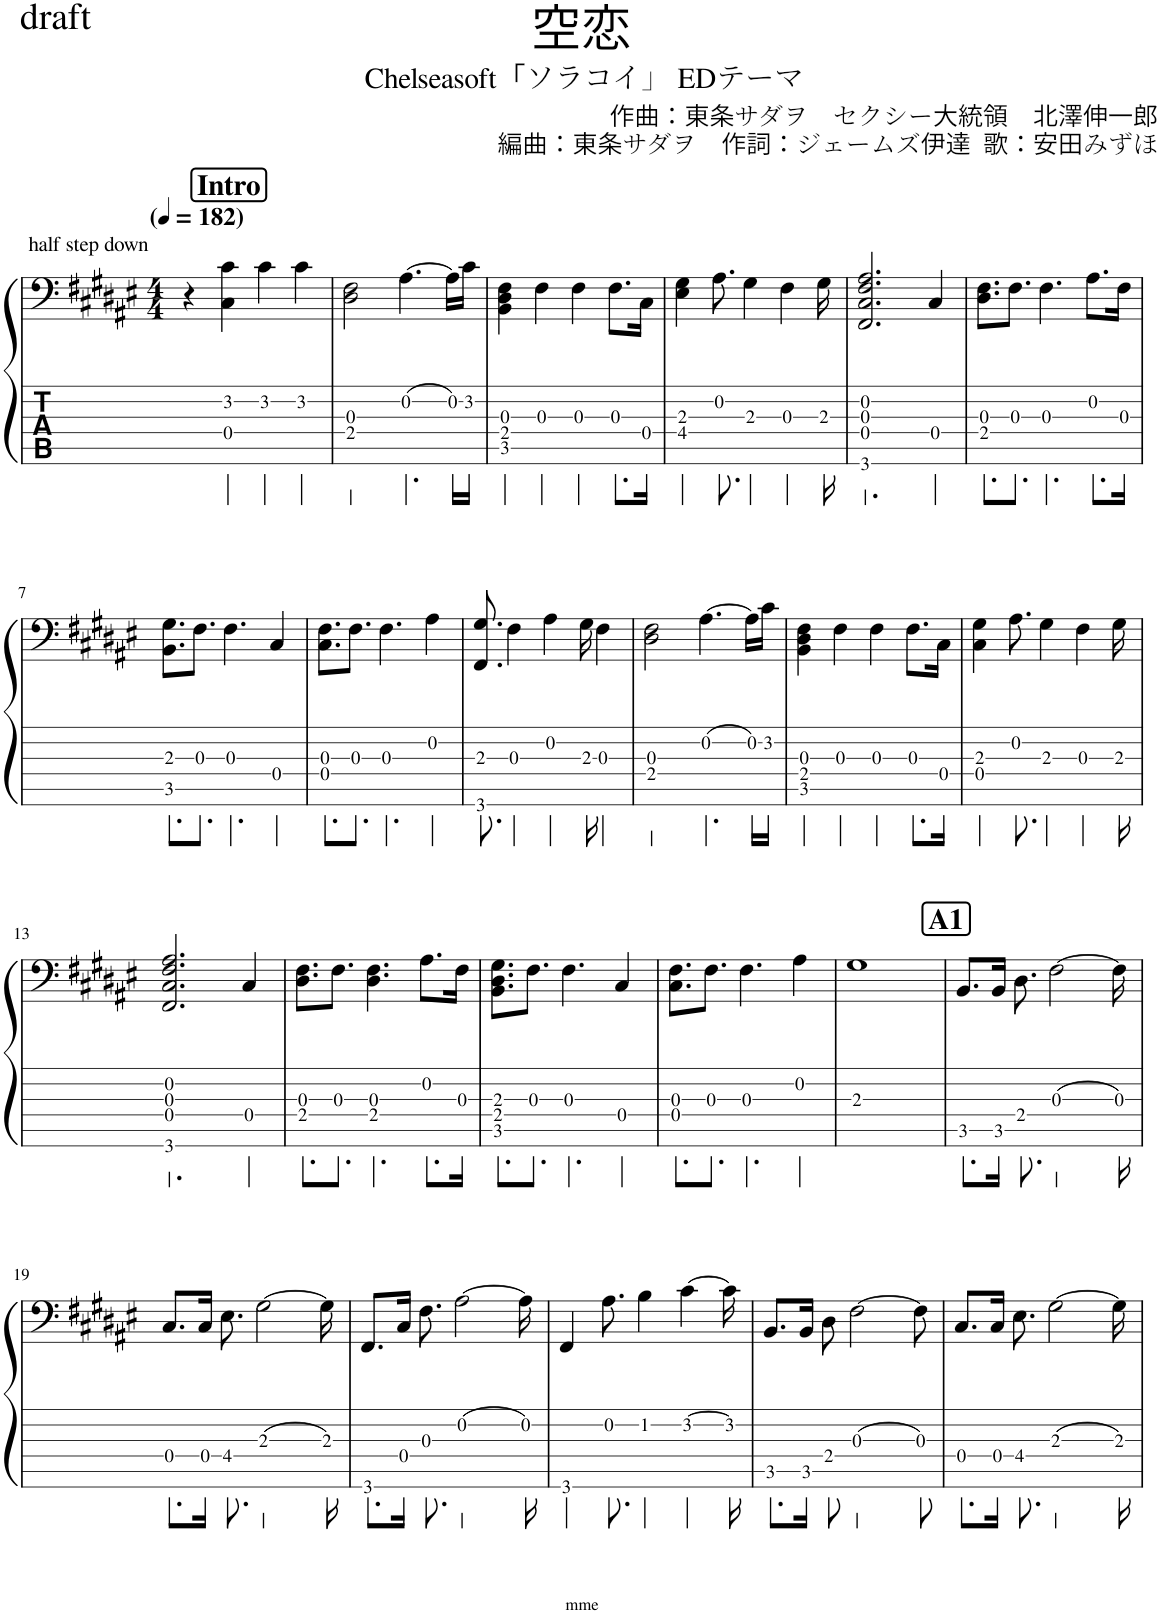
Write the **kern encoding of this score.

**kern	**kern
*part1	*part1
*staff2	*staff1
*I"原音吉他	*
*stria6	*
*	*clefF4
*k[f#c#g#d#a#e#]	*k[f#c#g#d#a#e#]
*F#:	*F#:
*M4/4	*M4/4
*MM182	*MM182
!!LO:REH:place=s1:a:B:cj:fs=14:t=Intro
=1	=1
4r	4r
!	!LO:TX:a:t=half step down
4C#\ 4c#\	4C#\ 4c#\
4c#\	4c#\
4c#\	4c#\
=2	=2
2D#\ 2F#\	2D#\ 2F#\
[4.A#\	[4.A#\
16A#\LL]	16A#\LL]
16c#\JJ	16c#\JJ
=3	=3
4BB\ 4D#\ 4F#\	4BB\ 4D#\ 4F#\
4F#\	4F#\
4F#\	4F#\
8.F#\L	8.F#\L
16C#\Jk	16C#\Jk
=4	=4
4E#\ 4G#\	4E#\ 4G#\
8.A#\	8.A#\
4G#\	4G#\
4F#\	4F#\
16G#\	16G#\
=5	=5
2.FF#\ 2.C#\ 2.F#\ 2.A#\	2.FF#/ 2.C#/ 2.F#/ 2.A#/
4C#\	4C#/
=6	=6
8.D#\ 8.F#\L	8.D#\ 8.F#\L
8.F#\J	8.F#\J
4.F#\	4.F#\
8.A#\L	8.A#\L
16F#\Jk	16F#\Jk
!!LO:LB:g=z
=7	=7
8.BB\ 8.G#\L	8.BB\ 8.G#\L
8.F#\J	8.F#\J
4.F#\	4.F#\
4C#\	4C#/
=8	=8
8.C#\ 8.F#\L	8.C#\ 8.F#\L
8.F#\J	8.F#\J
4.F#\	4.F#\
4A#\	4A#\
=9	=9
8.FF#\ 8.G#\	8.FF#/ 8.G#/
4F#\	4F#\
4A#\	4A#\
16G#\	16G#\
4F#\	4F#\
=10	=10
2D#\ 2F#\	2D#\ 2F#\
[4.A#\	[4.A#\
16A#\LL]	16A#\LL]
16c#\JJ	16c#\JJ
=11	=11
4BB\ 4D#\ 4F#\	4BB\ 4D#\ 4F#\
4F#\	4F#\
4F#\	4F#\
8.F#\L	8.F#\L
16C#\Jk	16C#\Jk
=12	=12
4C#\ 4G#\	4C#\ 4G#\
8.A#\	8.A#\
4G#\	4G#\
4F#\	4F#\
16G#\	16G#\
!!LO:LB:g=z
=13	=13
2.FF#\ 2.C#\ 2.F#\ 2.A#\	2.FF#/ 2.C#/ 2.F#/ 2.A#/
4C#\	4C#/
=14	=14
8.D#\ 8.F#\L	8.D#\ 8.F#\L
8.F#\J	8.F#\J
4.D#\ 4.F#\	4.D#\ 4.F#\
8.A#\L	8.A#\L
16F#\Jk	16F#\Jk
=15	=15
8.BB\ 8.D#\ 8.G#\L	8.BB\ 8.D#\ 8.G#\L
8.F#\J	8.F#\J
4.F#\	4.F#\
4C#\	4C#/
=16	=16
8.C#\ 8.F#\L	8.C#\ 8.F#\L
8.F#\J	8.F#\J
4.F#\	4.F#\
4A#\	4A#\
=17	=17
1G#	1G#
!!LO:REH:place=s1:a:B:cj:fs=14:t=A1
=18	=18
8.BB\L	8.BB/L
16BB\Jk	16BB/Jk
8.D#\	8.D#\
[2F#\	[2F#\
16F#\]	16F#\]
!!LO:LB:g=z
=19	=19
8.C#\L	8.C#/L
16C#\Jk	16C#/Jk
8.E#\	8.E#\
[2G#\	[2G#\
16G#\]	16G#\]
=20	=20
8.FF#\L	8.FF#/L
16C#\Jk	16C#/Jk
8.F#\	8.F#\
[2A#\	[2A#\
16A#\]	16A#\]
=21	=21
4FF#\	4FF#/
8.A#\	8.A#\
4B\	4B\
[4c#\	[4c#\
16c#\]	16c#\]
=22	=22
8.BB\L	8.BB/L
16BB\Jk	16BB/Jk
8D#\	8D#\
[2F#\	[2F#\
8F#\]	8F#\]
=23	=23
8.C#\L	8.C#/L
16C#\Jk	16C#/Jk
8.E#\	8.E#\
[2G#\	[2G#\
16G#\]	16G#\]
=	=
*-	*-
